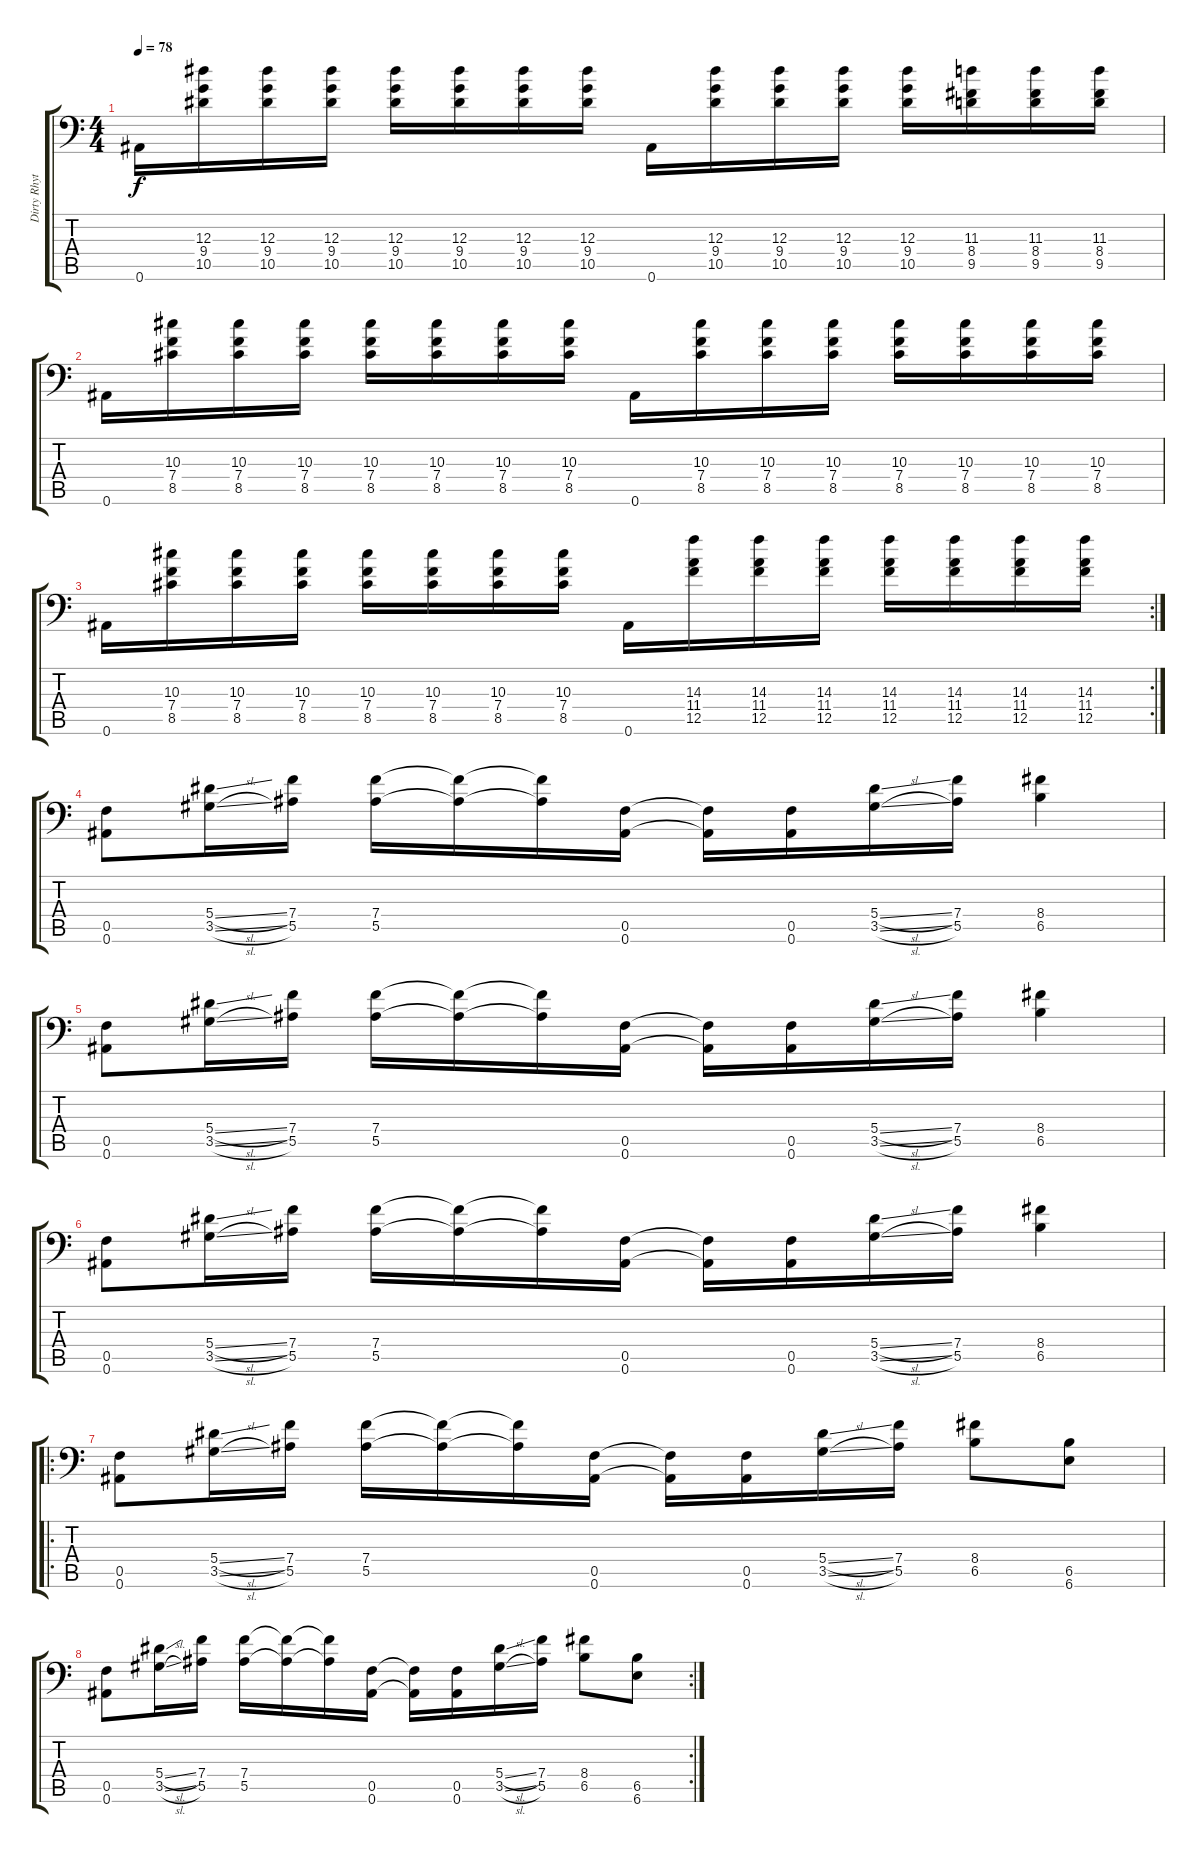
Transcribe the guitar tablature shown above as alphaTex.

\track ("Dirty Rhythm" "Dirty Rhyt") {instrument distortionguitar}
\staff {score tabs}
\tuning (C4 G3 Eb3 Bb2 F2 Bb1) {hide}
\ts (4 4)
\tempo 78
\clef f4
\ks c
0.6.16{dy f} (12.3 9.4 10.5).16 (12.3 9.4 10.5).16 (12.3 9.4 10.5).16 (12.3 9.4 10.5).16 (12.3 9.4 10.5).16 (12.3 9.4 10.5).16 (12.3 9.4 10.5).16 0.6.16 (12.3 9.4 10.5).16 (12.3 9.4 10.5).16 (12.3 9.4 10.5).16 (12.3 9.4 10.5).16 (11.3 8.4 9.5).16 (11.3 8.4 9.5).16 (11.3 8.4 9.5).16 |
0.6.16 (10.3 7.4 8.5).16 (10.3 7.4 8.5).16 (10.3 7.4 8.5).16 (10.3 7.4 8.5).16 (10.3 7.4 8.5).16 (10.3 7.4 8.5).16 (10.3 7.4 8.5).16 0.6.16 (10.3 7.4 8.5).16 (10.3 7.4 8.5).16 (10.3 7.4 8.5).16 (10.3 7.4 8.5).16 (10.3 7.4 8.5).16 (10.3 7.4 8.5).16 (10.3 7.4 8.5).16 |
\rc 2
0.6.16 (10.3 7.4 8.5).16 (10.3 7.4 8.5).16 (10.3 7.4 8.5).16 (10.3 7.4 8.5).16 (10.3 7.4 8.5).16 (10.3 7.4 8.5).16 (10.3 7.4 8.5).16 0.6.16 (14.3 11.4 12.5).16 (14.3 11.4 12.5).16 (14.3 11.4 12.5).16 (14.3 11.4 12.5).16 (14.3 11.4 12.5).16 (14.3 11.4 12.5).16 (14.3 11.4 12.5).16 |
(0.5 0.6).8 (5.4{sl} 3.5{sl}).16 (7.4 5.5).16 (7.4 5.5).16 (7.4{t} 5.5{t}).16 (7.4{t} 5.5{t}).16 (0.5 0.6).16 (0.5{t} 0.6{t}).16 (0.5 0.6).16 (5.4{sl} 3.5{sl}).16 (7.4 5.5).16 (8.4 6.5).4 |
(0.5 0.6).8 (5.4{sl} 3.5{sl}).16 (7.4 5.5).16 (7.4 5.5).16 (7.4{t} 5.5{t}).16 (7.4{t} 5.5{t}).16 (0.5 0.6).16 (0.5{t} 0.6{t}).16 (0.5 0.6).16 (5.4{sl} 3.5{sl}).16 (7.4 5.5).16 (8.4 6.5).4 |
(0.5 0.6).8 (5.4{sl} 3.5{sl}).16 (7.4 5.5).16 (7.4 5.5).16 (7.4{t} 5.5{t}).16 (7.4{t} 5.5{t}).16 (0.5 0.6).16 (0.5{t} 0.6{t}).16 (0.5 0.6).16 (5.4{sl} 3.5{sl}).16 (7.4 5.5).16 (8.4 6.5).4 |
\ro
(0.5 0.6).8 (5.4{sl} 3.5{sl}).16 (7.4 5.5).16 (7.4 5.5).16 (7.4{t} 5.5{t}).16 (7.4{t} 5.5{t}).16 (0.5 0.6).16 (0.5{t} 0.6{t}).16 (0.5 0.6).16 (5.4{sl} 3.5{sl}).16 (7.4 5.5).16 (8.4 6.5).8 (6.5 6.6).8 |
\rc 2
(0.5 0.6).8 (5.4{sl} 3.5{sl}).16 (7.4 5.5).16 (7.4 5.5).16 (7.4{t} 5.5{t}).16 (7.4{t} 5.5{t}).16 (0.5 0.6).16 (0.5{t} 0.6{t}).16 (0.5 0.6).16 (5.4{sl} 3.5{sl}).16 (7.4 5.5).16 (8.4 6.5).8 (6.5 6.6).8
